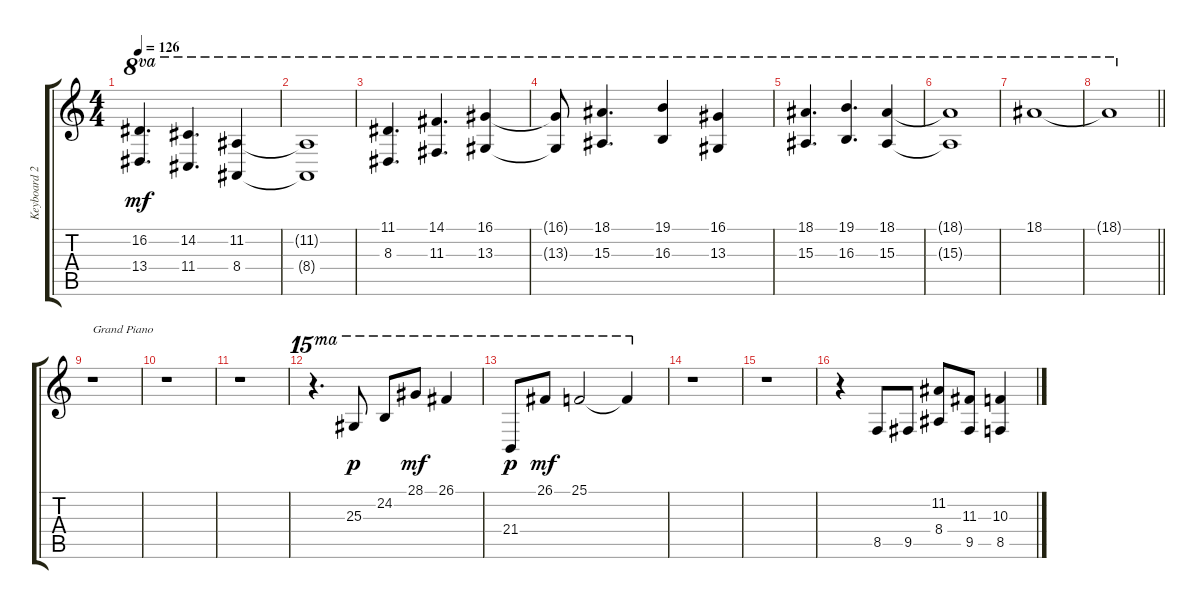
\track ("Keyboard 2" "Keyboard 2") {instrument stringensemble1}
\staff {score tabs}
\tuning (E4 B3 G3 D3 A2 E2) {hide}
\ts (4 4)
\tempo 126
\clef g2
\ks c
(16.2 13.4).4{d ot 8va dy mf} (14.2 11.4).4{d ot 8va} (11.2 8.4).4{ot 8va} |
(11.2{t} 8.4{t}).1{ot 8va} |
(11.1 8.3).4{d ot 8va} (14.1 11.3).4{d ot 8va} (16.1 13.3).4{ot 8va} |
(16.1{t} 13.3{t}).8{ot 8va} (18.1 15.3).4{d ot 8va} (19.1 16.3).4{ot 8va} (16.1 13.3).4{ot 8va} |
(18.1 15.3).4{d ot 8va} (19.1 16.3).4{d ot 8va} (18.1 15.3).4{ot 8va} |
(18.1{t} 15.3{t}).1{ot 8va} |
18.1.1{ot 8va} |
\barLineRight lightlight
18.1{t}.1{ot 8va} |
r.1{txt "Grand Piano" instrument acousticgrandpiano} |
r.1 |
r.1 |
r.4{d ot 15ma} 25.3.8{ot 15ma dy p} 24.2.8{ot 15ma} 28.1.8{ot 15ma dy mf} 26.1.4{ot 15ma} |
21.4.8{ot 15ma dy p} 26.1.8{ot 15ma dy mf} 25.1.2{ot 15ma} 25.1{t}.4{ot 15ma} |
r.1 |
r.1 |
r.4 8.5.8 9.5.8 (11.2 8.4).8 (11.3 9.5).8 (10.3 8.5).4
